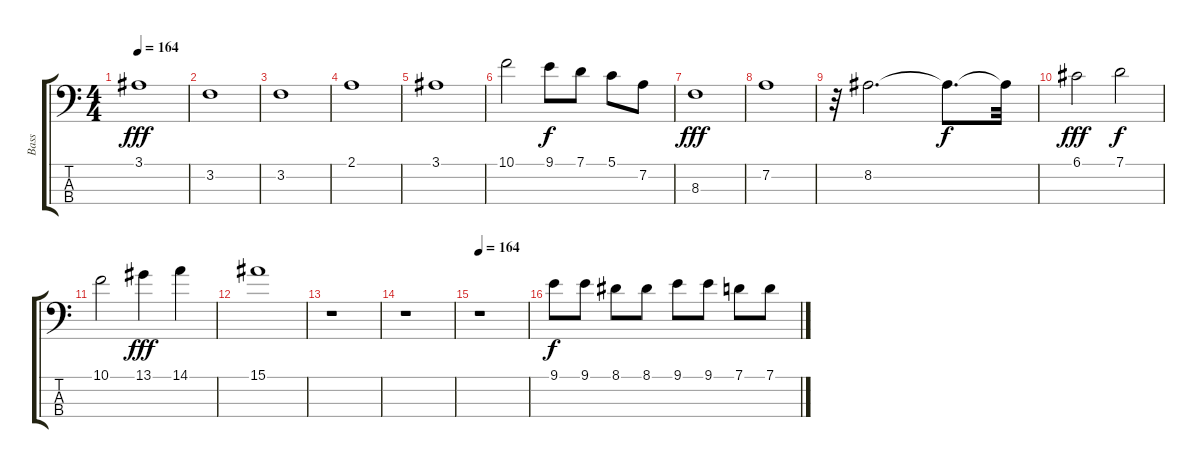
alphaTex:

\track ("Bass" "Bass") {instrument electricbassfinger}
\staff {score tabs}
\tuning (G2 D2 A1 E1) {hide}
\ts (4 4)
\tempo 164
\clef f4
\ks c
3.1.1{dy fff} |
3.2.1 |
3.2.1 |
2.1.1 |
3.1.1 |
10.1.2 9.1.8{dy f} 7.1.8 5.1.8 7.2.8 |
8.3.1{dy fff} |
7.2.1 |
r.32 8.2.2{d} 8.2{t}.8{d dy f} 8.2{t}.32 |
6.1.2{dy fff} 7.1.2{dy f} |
10.1.2 13.1.4{dy fff} 14.1.4 |
15.1.1 |
r.1 |
r.1 |
\tempo 164
r.1 |
9.1.8{dy f} 9.1.8 8.1.8 8.1.8 9.1.8 9.1.8 7.1.8 7.1.8
